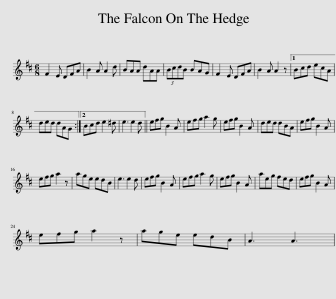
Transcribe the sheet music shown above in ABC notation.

X:1
L:1/8
M:6/8
I:linebreak $
K:D
V:1 treble
V:1
 F2 E DFA | B2 A A2 d | BAA dAA | (3BcdB BAG | F2 E DFA | %5
 B2 A A2 z |1 Bcd ecA |$ ded dAG :|2 Bcd e2 ^d | e3 e2 d || %10
 efg B2 A | efg a2 g | efg B2 A | ded dBA | efg B2 A |$ %15
 efg a2 z | age edB | e3 e2 d | efg B2 A | efg a2 g | %20
 efg B2 A | aeg fed | efg B2 A |$ efg a2 z | age edB | %25
 A3 A3 | %26
